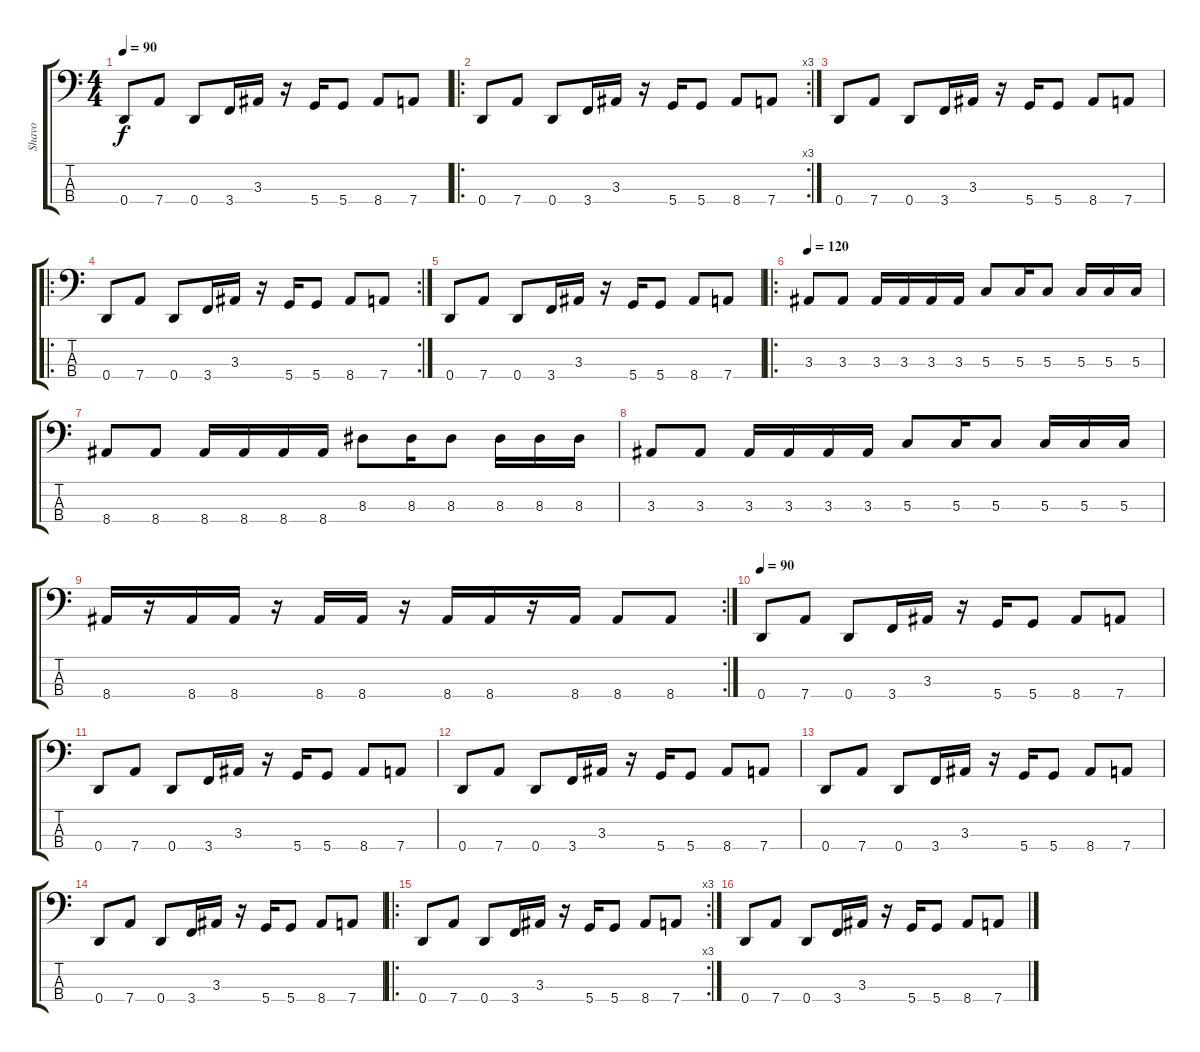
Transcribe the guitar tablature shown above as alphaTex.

\track ("Shavo" "Shavo") {instrument electricbasspick}
\staff {score tabs}
\tuning (F2 C2 G1 D1) {hide}
\ts (4 4)
\tempo 90
\clef f4
\ks c
0.4.8{dy f} 7.4.8 0.4.8 3.4.16 3.3.16 r.16 5.4.16 5.4.8 8.4.8 7.4.8 |
\ro
\rc 3
0.4.8 7.4.8 0.4.8 3.4.16 3.3.16 r.16 5.4.16 5.4.8 8.4.8 7.4.8 |
0.4.8 7.4.8 0.4.8 3.4.16 3.3.16 r.16 5.4.16 5.4.8 8.4.8 7.4.8 |
\ro
\rc 2
0.4.8 7.4.8 0.4.8 3.4.16 3.3.16 r.16 5.4.16 5.4.8 8.4.8 7.4.8 |
0.4.8 7.4.8 0.4.8 3.4.16 3.3.16 r.16 5.4.16 5.4.8 8.4.8 7.4.8 |
\ro
\tempo 120
3.3.8 3.3.8 3.3.16 3.3.16 3.3.16 3.3.16 5.3.8 5.3.16 5.3.8 5.3.16 5.3.16 5.3.16 |
8.4.8 8.4.8 8.4.16 8.4.16 8.4.16 8.4.16 8.3.8 8.3.16 8.3.8 8.3.16 8.3.16 8.3.16 |
3.3.8 3.3.8 3.3.16 3.3.16 3.3.16 3.3.16 5.3.8 5.3.16 5.3.8 5.3.16 5.3.16 5.3.16 |
\rc 2
8.4.16 r.16 8.4.16 8.4.16 r.16 8.4.16 8.4.16 r.16 8.4.16 8.4.16 r.16 8.4.16 8.4.8 8.4.8 |
\tempo 90
0.4.8 7.4.8 0.4.8 3.4.16 3.3.16 r.16 5.4.16 5.4.8 8.4.8 7.4.8 |
0.4.8 7.4.8 0.4.8 3.4.16 3.3.16 r.16 5.4.16 5.4.8 8.4.8 7.4.8 |
0.4.8 7.4.8 0.4.8 3.4.16 3.3.16 r.16 5.4.16 5.4.8 8.4.8 7.4.8 |
0.4.8 7.4.8 0.4.8 3.4.16 3.3.16 r.16 5.4.16 5.4.8 8.4.8 7.4.8 |
0.4.8 7.4.8 0.4.8 3.4.16 3.3.16 r.16 5.4.16 5.4.8 8.4.8 7.4.8 |
\ro
\rc 3
0.4.8 7.4.8 0.4.8 3.4.16 3.3.16 r.16 5.4.16 5.4.8 8.4.8 7.4.8 |
0.4.8 7.4.8 0.4.8 3.4.16 3.3.16 r.16 5.4.16 5.4.8 8.4.8 7.4.8
